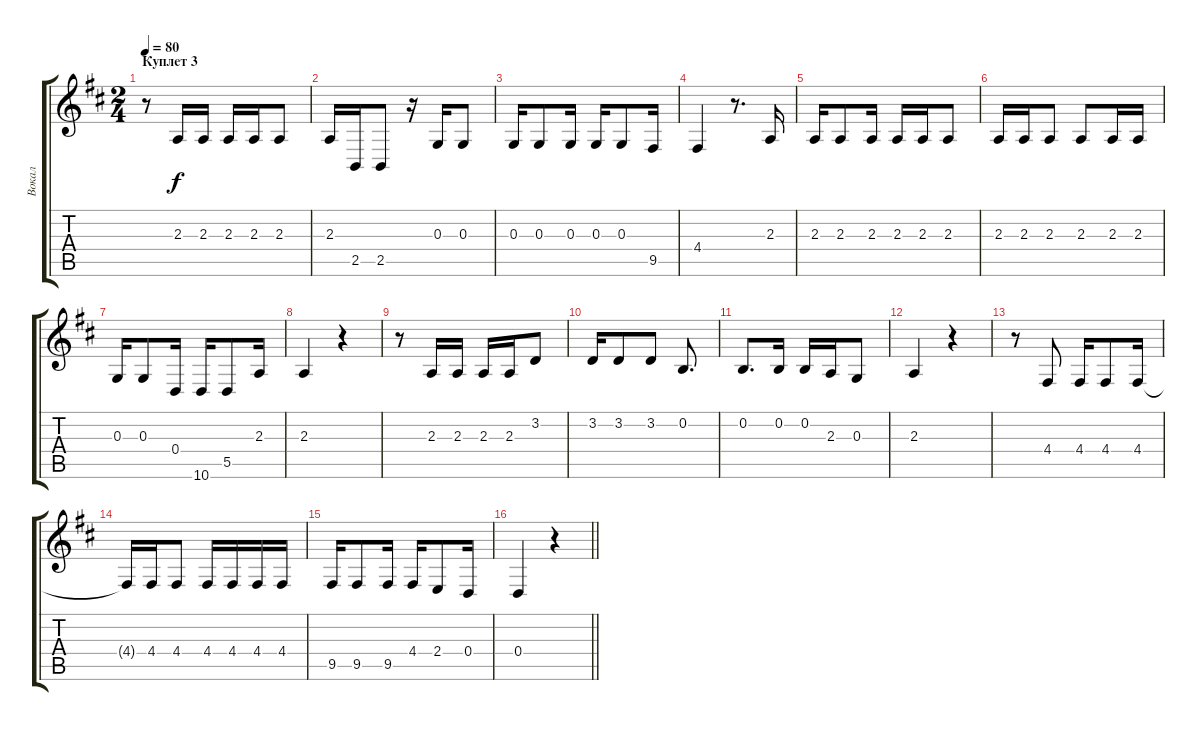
\track ("Вокал" "Вокал") {instrument lead1square}
\staff {score tabs}
\tuning (E4 B3 G3 D3 A2 E2) {hide}
\ts (2 4)
\section ("" "Куплет 3")
\tempo 80
\clef g2
\ks d
r.8{dy f} 2.3.16 2.3.16 2.3.16 2.3.16 2.3.8 |
2.3.16 2.5.16 2.5.8 r.16 0.3.16 0.3.8 |
0.3.16 0.3.8 0.3.16 0.3.16 0.3.8 9.5.16 |
4.4.4 r.8{d} 2.3.16 |
2.3.16 2.3.8 2.3.16 2.3.16 2.3.16 2.3.8 |
2.3.16 2.3.16 2.3.8 2.3.8 2.3.16 2.3.16 |
0.3.16 0.3.8 0.4.16 10.6.16 5.5.8 2.3.16 |
2.3.4 r.4 |
r.8 2.3.16 2.3.16 2.3.16 2.3.16 3.2.8 |
3.2.16 3.2.8 3.2.8 0.2.8{d} |
0.2.8{d} 0.2.16 0.2.16 2.3.16 0.3.8 |
2.3.4 r.4 |
r.8 4.4.8 4.4.16 4.4.8 4.4.16 |
4.4{t}.16 4.4.16 4.4.8 4.4.16 4.4.16 4.4.16 4.4.16 |
9.5.16 9.5.8 9.5.16 4.4.16 2.4.8 0.4.16 |
\barLineRight lightlight
0.4.4 r.4
